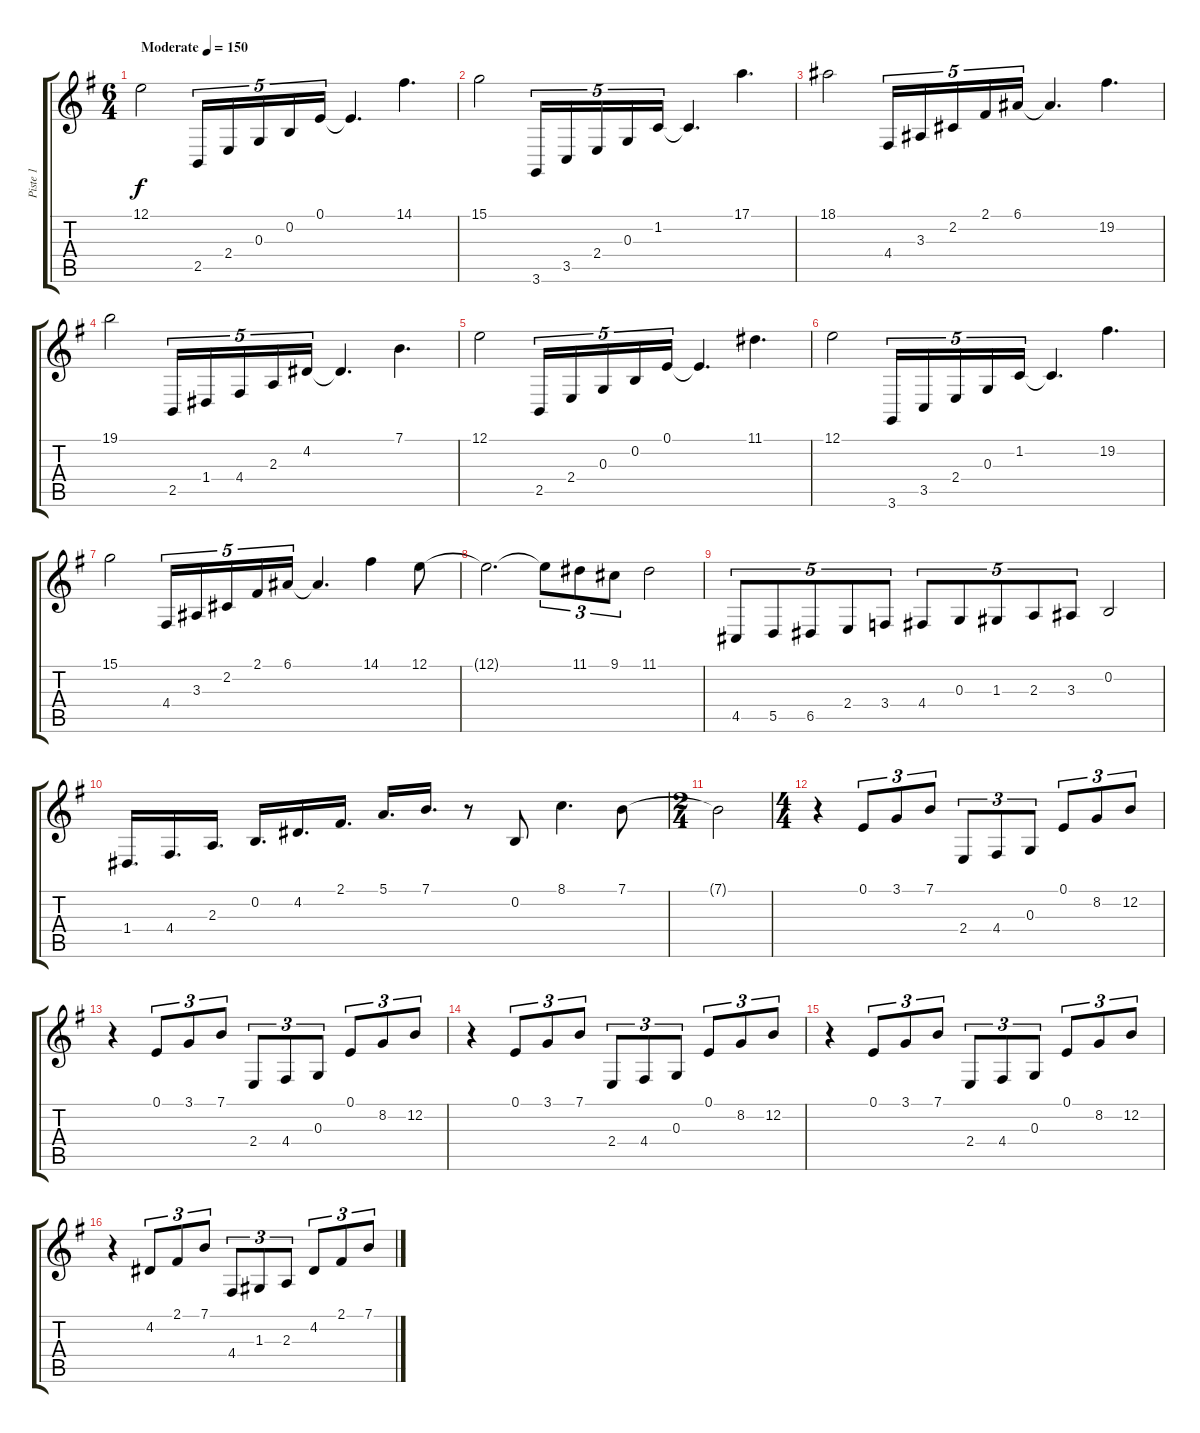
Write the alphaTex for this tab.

\track ("Piste 1" "Piste 1") {instrument acousticgrandpiano}
\staff {score tabs}
\tuning (E4 B3 G3 D3 A2 E2) {hide}
\ts (6 4)
\tempo (150 "Moderate")
\clef g2
\ks eminor
12.1.2{dy f instrument acousticgrandpiano} 2.5.16{tu (5 4)} 2.4.16{tu (5 4)} 0.3.16{tu (5 4)} 0.2.16{tu (5 4)} 0.1.16{tu (5 4)} 0.1{t}.4{d} 14.1.4{d} |
15.1.2 3.6.16{tu (5 4)} 3.5.16{tu (5 4)} 2.4.16{tu (5 4)} 0.3.16{tu (5 4)} 1.2.16{tu (5 4)} 1.2{t}.4{d} 17.1.4{d} |
18.1.2 4.4.16{tu (5 4)} 3.3.16{tu (5 4)} 2.2.16{tu (5 4)} 2.1.16{tu (5 4)} 6.1.16{tu (5 4)} 6.1{t}.4{d} 19.2.4{d} |
19.1.2 2.5.16{tu (5 4)} 1.4.16{tu (5 4)} 4.4.16{tu (5 4)} 2.3.16{tu (5 4)} 4.2.16{tu (5 4)} 4.2{t}.4{d} 7.1.4{d} |
12.1.2 2.5.16{tu (5 4)} 2.4.16{tu (5 4)} 0.3.16{tu (5 4)} 0.2.16{tu (5 4)} 0.1.16{tu (5 4)} 0.1{t}.4{d} 11.1.4{d} |
12.1.2 3.6.16{tu (5 4)} 3.5.16{tu (5 4)} 2.4.16{tu (5 4)} 0.3.16{tu (5 4)} 1.2.16{tu (5 4)} 1.2{t}.4{d} 19.2.4{d} |
15.1.2 4.4.16{tu (5 4)} 3.3.16{tu (5 4)} 2.2.16{tu (5 4)} 2.1.16{tu (5 4)} 6.1.16{tu (5 4)} 6.1{t}.4{d} 14.1.4 12.1.8 |
12.1{t}.2{d} 12.1{t}.8{tu (3 2)} 11.1.8{tu (3 2)} 9.1.8{tu (3 2)} 11.1.2 |
4.5.8{tu (5 4)} 5.5.8{tu (5 4)} 6.5.8{tu (5 4)} 2.4.8{tu (5 4)} 3.4.8{tu (5 4) beam split} 4.4.8{tu (5 4)} 0.3.8{tu (5 4)} 1.3.8{tu (5 4) beam merge} 2.3.8{tu (5 4)} 3.3.8{tu (5 4)} 0.2.2 |
1.4.16{d} 4.4.16{d} 2.3.16{d} 0.2.16{d} 4.2.16{d} 2.1.16{d} 5.1.16{d beam merge} 7.1.16{d} r.8 0.2.8 8.1.4{d} 7.1.8 |
\ts (2 4)
7.1{t}.2 |
\ts (4 4)
r.4 0.1.8{tu (3 2)} 3.1.8{tu (3 2)} 7.1.8{tu (3 2)} 2.4.8{tu (3 2)} 4.4.8{tu (3 2)} 0.3.8{tu (3 2)} 0.1.8{tu (3 2)} 8.2.8{tu (3 2)} 12.2.8{tu (3 2)} |
r.4 0.1.8{tu (3 2)} 3.1.8{tu (3 2)} 7.1.8{tu (3 2)} 2.4.8{tu (3 2)} 4.4.8{tu (3 2)} 0.3.8{tu (3 2)} 0.1.8{tu (3 2)} 8.2.8{tu (3 2)} 12.2.8{tu (3 2)} |
r.4 0.1.8{tu (3 2)} 3.1.8{tu (3 2)} 7.1.8{tu (3 2)} 2.4.8{tu (3 2)} 4.4.8{tu (3 2)} 0.3.8{tu (3 2)} 0.1.8{tu (3 2)} 8.2.8{tu (3 2)} 12.2.8{tu (3 2)} |
r.4 0.1.8{tu (3 2)} 3.1.8{tu (3 2)} 7.1.8{tu (3 2)} 2.4.8{tu (3 2)} 4.4.8{tu (3 2)} 0.3.8{tu (3 2)} 0.1.8{tu (3 2)} 8.2.8{tu (3 2)} 12.2.8{tu (3 2)} |
r.4 4.2.8{tu (3 2)} 2.1.8{tu (3 2)} 7.1.8{tu (3 2)} 4.4.8{tu (3 2)} 1.3.8{tu (3 2)} 2.3.8{tu (3 2)} 4.2.8{tu (3 2)} 2.1.8{tu (3 2)} 7.1.8{tu (3 2)}
